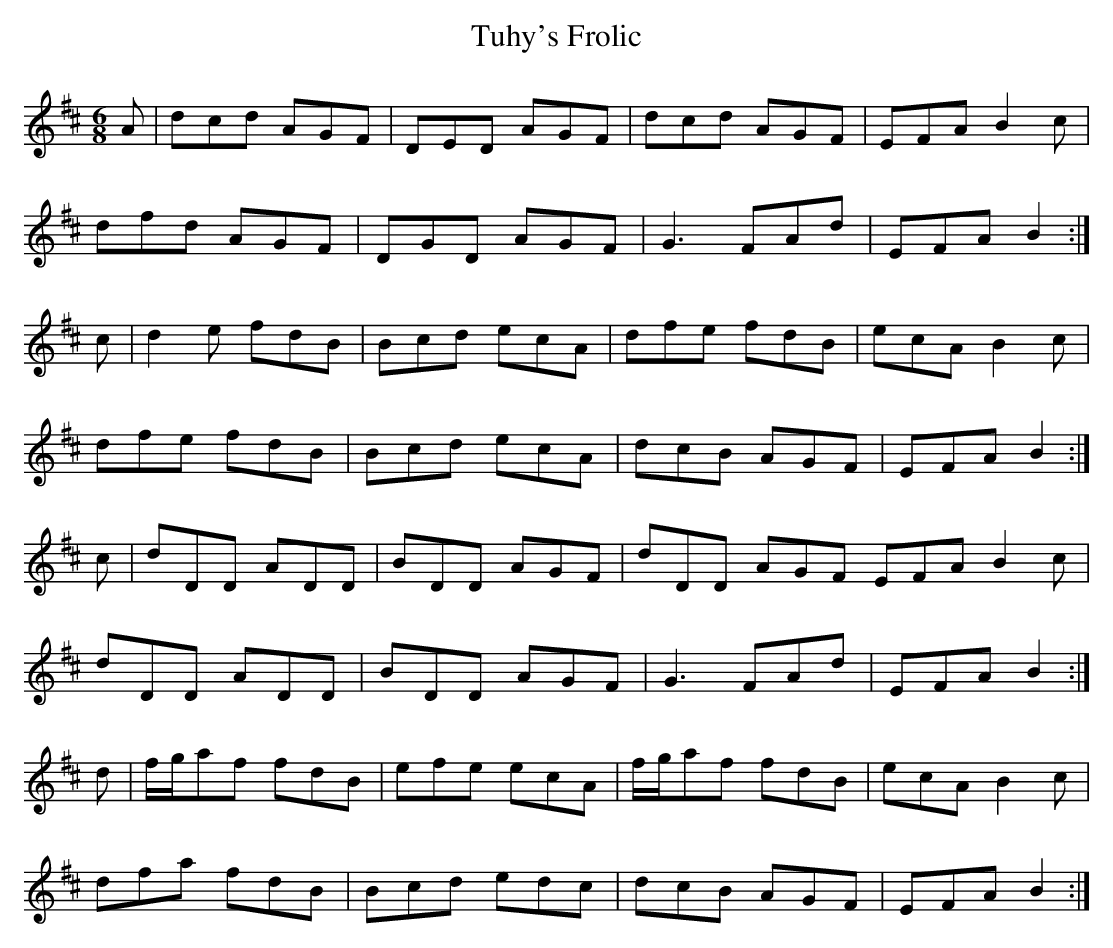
X:1
T: Tuhy's Frolic
M: 6/8
L: 1/8
K: Bm
A | dcd AGF | DED AGF | dcd AGF | EFA B2 c |
dfd AGF | DGD AGF | G3 FAd | EFA B2 :|
c | d2 e fdB | Bcd ecA | dfe fdB | ecA B2 c |
dfe fdB | Bcd ecA | dcB AGF | EFA B2 :|
c | dDD ADD | BDD AGF | dDD AGF EFA B2 c |
dDD ADD | BDD AGF | G3 FAd | EFA B2 :|
d | f/g/af fdB | efe ecA | f/g/af fdB | ecA B2 c |
dfa fdB | Bcd edc | dcB AGF | EFA B2 :|
